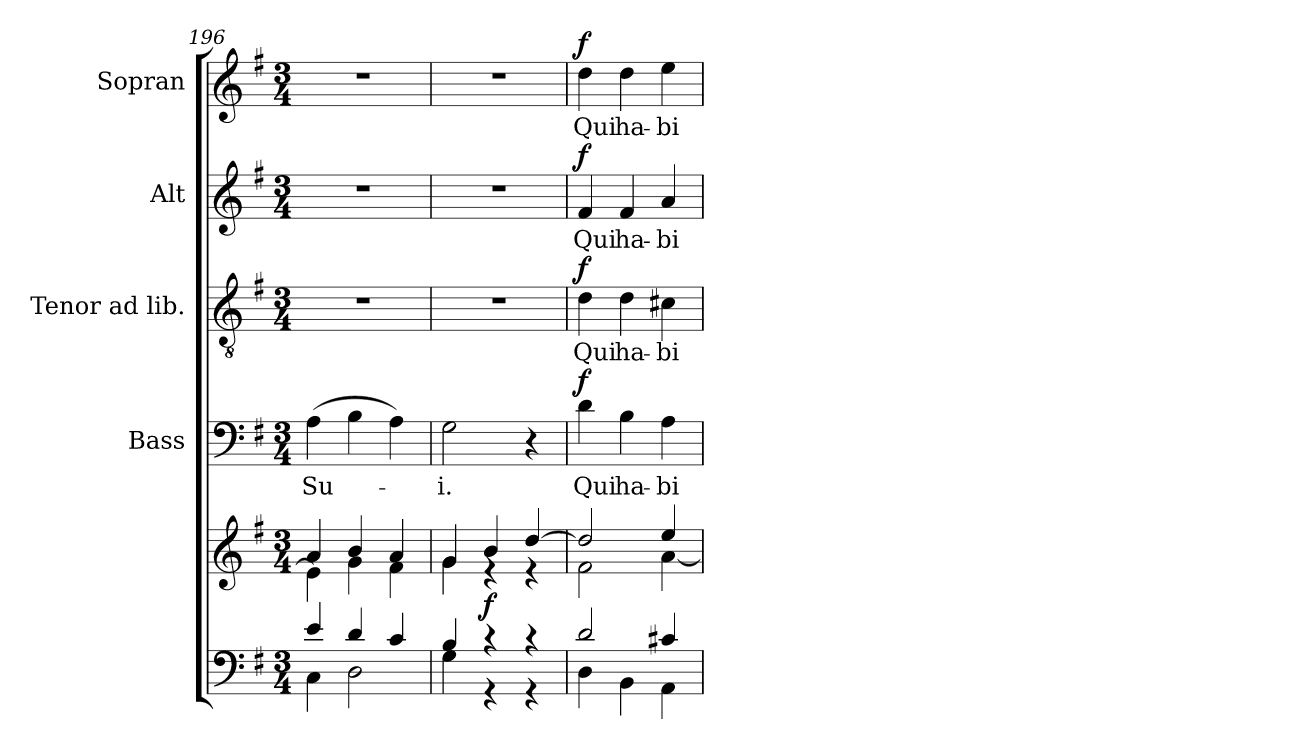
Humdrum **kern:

**kern	**kern	**dynam	**kern	**text	**dynam	**kern	**text	**dynam	**kern	**text	**dynam	**kern	**text	**dynam
*part5	*part5	*part5	*part4	*part4	*part4	*part3	*part3	*part3	*part2	*part2	*part2	*part1	*part1	*part1
*staff6	*staff5	*staff5/6	*staff4	*staff4	*staff4	*staff3	*staff3	*staff3	*staff2	*staff2	*staff2	*staff1	*staff1	*staff1
*	*	*	*I"Bass	*	*	*I"Tenor ad lib.	*	*	*I"Alt	*	*	*I"Sopran	*	*
*	*	*	*I'B.	*	*	*I'T.	*	*	*I'A.	*	*	*I'S.	*	*
*clefF4	*clefG2	*	*clefF4	*	*	*clefGv2	*	*	*clefG2	*	*	*clefG2	*	*
*k[f#]	*k[f#]	*	*k[f#]	*	*	*k[f#]	*	*	*k[f#]	*	*	*k[f#]	*	*
*G:	*G:	*	*G:	*	*	*G:	*	*	*G:	*	*	*G:	*	*
*M3/4	*M3/4	*	*M3/4	*	*	*M3/4	*	*	*M3/4	*	*	*M3/4	*	*
=196	=196	=196	=196	=196	=196	=196	=196	=196	=196	=196	=196	=196	=196	=196
*^	*^	*	*	*	*	*	*	*	*	*	*	*	*	*
!	!	!	!	!	!	!LO:LY:b	!	!	!	!	!	!	!	!	!	!
4e/	4C\	4a/	4e\]	.	(>4A\	Su-	.	2.r	.	.	2.r	.	.	2.r	.	.
4d/	2D\	4b/	4g\	.	4B\	.	.	.	.	.	.	.	.	.	.	.
4c/	.	4a/	4f#\	.	4A\)	.	.	.	.	.	.	.	.	.	.	.
=197	=197	=197	=197	=197	=197	=197	=197	=197	=197	=197	=197	=197	=197	=197	=197	=197
!	!	!	!	!	!	!LO:LY:b	!	!	!	!	!	!	!	!	!	!
4B/	4G\	4g/	4g\	.	2G\	-i.	.	2.r	.	.	2.r	.	.	2.r	.	.
!	!	!	!	!LO:DY:b	!	!	!	!	!	!	!	!	!	!	!	!
4r	4r	4b/	4rd	f	.	.	.	.	.	.	.	.	.	.	.	.
4r	4r	[>4dd/	4rd	.	4r	.	.	.	.	.	.	.	.	.	.	.
!!LO:PB:g=z
=198	=198	=198	=198	=198	=198	=198	=198	=198	=198	=198	=198	=198	=198	=198	=198	=198
!	!	!	!	!	!	!LO:LY:b	!LO:DY:a	!	!LO:LY:b	!LO:DY:a	!	!LO:LY:b	!LO:DY:a	!	!LO:LY:b	!LO:DY:a
2d/	4D\	2dd/]	2f#\	.	4d\	Qui	f	4d\	Qui	f	4f#/	Qui	f	4dd\	Qui	f
!	!	!	!	!	!	!LO:LY:b	!	!	!LO:LY:b	!	!	!LO:LY:b	!	!	!LO:LY:b	!
.	4BB\	.	.	.	4B\	ha-	.	4d\	ha-	.	4f#/	ha-	.	4dd\	ha-	.
!	!	!	!	!	!	!LO:LY:b	!	!	!LO:LY:b	!	!	!LO:LY:b	!	!	!LO:LY:b	!
4c#X/	4AA\	4ee/	[<4a\	.	4A\	-bi-	.	4c#X\	-bi-	.	4a/	-bi-	.	4ee\	-bi-	.
*v	*v	*	*	*	*	*	*	*	*	*	*	*	*	*	*	*
*	*v	*v	*	*	*	*	*	*	*	*	*	*	*	*	*
=	=	=	=	=	=	=	=	=	=	=	=	=	=	=
*-	*-	*-	*-	*-	*-	*-	*-	*-	*-	*-	*-	*-	*-	*-
